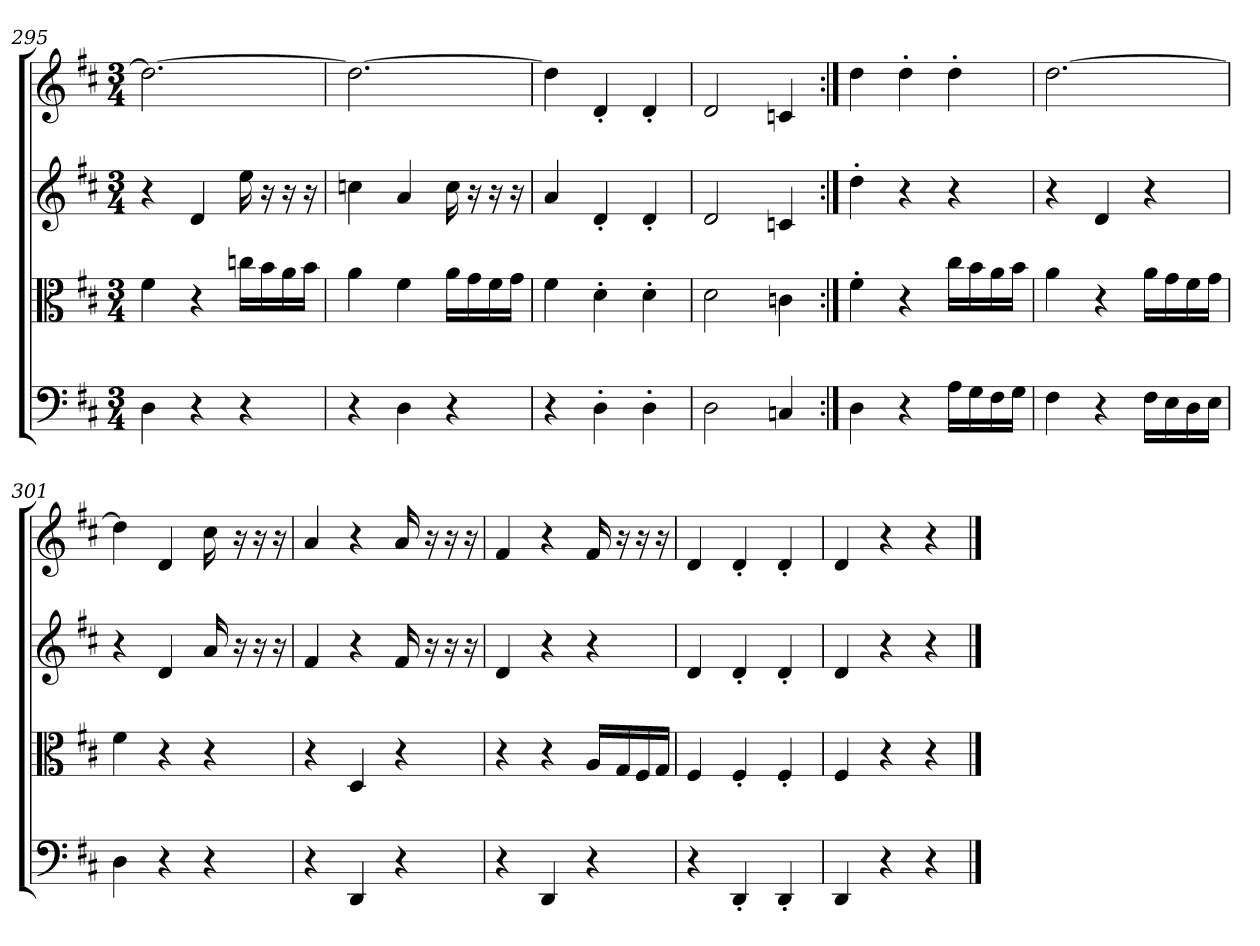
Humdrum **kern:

**kern	**kern	**kern	**kern
*part4	*part3	*part2	*part1
*staff4	*staff3	*staff2	*staff1
*clefF4	*clefC3	*clefG2	*clefG2
*k[f#c#]	*k[f#c#]	*k[f#c#]	*k[f#c#]
*D:	*D:	*D:	*D:
*M3/4	*M3/4	*M3/4	*M3/4
=295	=295	=295	=295
4D\	4f#\	4r	2.dd\_
4r	4r	4d/	.
4r	16ccn\LL	16ee\	.
.	16b\	16r	.
.	16a\	16r	.
.	16b\JJ	16r	.
=296	=296	=296	=296
4r	4a\	4ccn\	2.dd\_
4D\	4f#\	4a/	.
4r	16a\LL	16cc\	.
.	16g\	16r	.
.	16f#\	16r	.
.	16g\JJ	16r	.
=297	=297	=297	=297
4r	4f#\	4a/	4dd\]
4D'\	4d'\	4d'/	4d'/
4D'\	4d'\	4d'/	4d'/
=298	=298	=298	=298
2D\	2d\	2d/	2d/
4Cn/	4cn\	4cn/	4cn/
=299:|!	=299:|!	=299:|!	=299:|!
4D\	4f#'\	4dd'\	4dd\
4r	4r	4r	4dd'\
16A\LL	16cc#\LL	4r	4dd'\
16G\	16b\	.	.
16F#\	16a\	.	.
16G\JJ	16b\JJ	.	.
=300	=300	=300	=300
4F#\	4a\	4r	[2.dd\
4r	4r	4d/	.
16F#\LL	16a\LL	4r	.
16E\	16g\	.	.
16D\	16f#\	.	.
16E\JJ	16g\JJ	.	.
=301	=301	=301	=301
4D\	4f#\	4r	4dd\]
4r	4r	4d/	4d/
4r	4r	16a/	16cc#\
.	.	16r	16r
.	.	16r	16r
.	.	16r	16r
=302	=302	=302	=302
4r	4r	4f#/	4a/
4DD/	4D/	4r	4r
4r	4r	16f#/	16a/
.	.	16r	16r
.	.	16r	16r
.	.	16r	16r
=303	=303	=303	=303
4r	4r	4d/	4f#/
4DD/	4r	4r	4r
4r	16A/LL	4r	16f#/
.	16G/	.	16r
.	16F#/	.	16r
.	16G/JJ	.	16r
=304	=304	=304	=304
4r	4F#/	4d/	4d/
4DD'/	4F#'/	4d'/	4d'/
4DD'/	4F#'/	4d'/	4d'/
=305	=305	=305	=305
4DD/	4F#/	4d/	4d/
4r	4r	4r	4r
4r	4r	4r	4r
==	==	==	==
*-	*-	*-	*-
